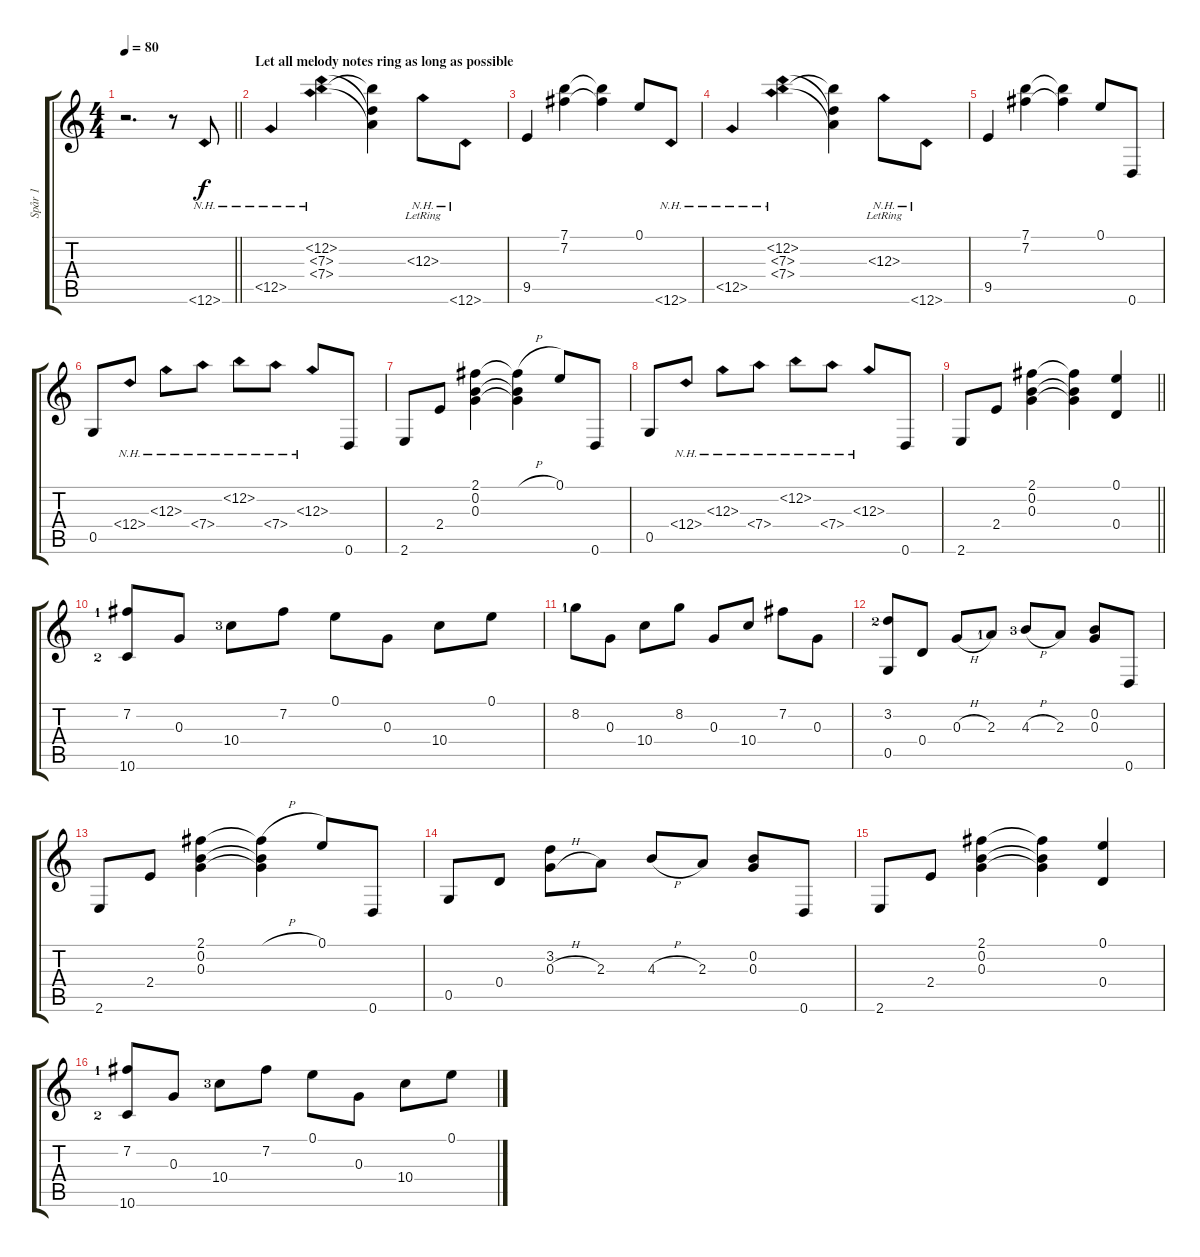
\track ("Spår 1" "Spår 1") {instrument acousticguitarsteel}
\staff {score tabs}
\tuning (E4 B3 G3 D3 G2 D2) {hide}
\ts (4 4)
\tempo 80
\clef g2
\barLineRight lightlight
\ks c
r.2{d dy f instrument acousticguitarsteel} r.8 12.6{nh}.8{beam Up} |
\section ("" "Let all melody notes ring as long as possible")
12.5{nh}.4 (12.2{nh} 7.3{nh} 7.4{nh}).4 (12.2{t} 7.3{t} 7.4{t}).4 12.3{nh lr}.8 12.6{nh}.8 |
9.5.4 (7.1 7.2).4 (7.1{t} 7.2{t}).4 0.1.8 12.6{nh}.8 |
12.5{nh}.4 (12.2{nh} 7.3{nh} 7.4{nh}).4 (12.2{t} 7.3{t} 7.4{t}).4 12.3{nh lr}.8 12.6{nh}.8 |
9.5.4 (7.1 7.2).4 (7.1{t} 7.2{t}).4 0.1.8 0.6.8 |
0.5.8 12.4{nh}.8 12.3{nh}.8 7.4{nh}.8 12.2{nh}.8 7.4{nh}.8 12.3{nh}.8 0.6.8 |
2.6.8 2.4.8 (2.1 0.2 0.3).4 (2.1{h t} 0.2{t} 0.3{t}).4 0.1.8 0.6.8 |
0.5.8 12.4{nh}.8 12.3{nh}.8 7.4{nh}.8 12.2{nh}.8 7.4{nh}.8 12.3{nh}.8 0.6.8 |
\barLineRight lightlight
2.6.8 2.4.8 (2.1 0.2 0.3).4 (2.1{t} 0.2{t} 0.3{t}).4 (0.1 0.4).4 |
(7.2{lf 2} 10.6{lf 3}).8 0.3.8 10.4{lf 4}.8 7.2.8 0.1.8 0.3.8 10.4.8 0.1.8 |
8.2{lf 2}.8 0.3.8 10.4.8 8.2.8 0.3.8 10.4.8 7.2.8 0.3.8 |
(3.2{lf 3} 0.5).8 0.4.8 0.3{h}.8 2.3{lf 2}.8 4.3{h lf 4}.8 2.3.8 (0.2 0.3).8 0.6.8 |
2.6.8 2.4.8 (2.1 0.2 0.3).4 (2.1{h t} 0.2{t} 0.3{t}).4 0.1.8 0.6.8 |
0.5.8 0.4.8 (3.2 0.3{h}).8 2.3.8 4.3{h}.8 2.3.8 (0.2 0.3).8 0.6.8 |
2.6.8 2.4.8 (2.1 0.2 0.3).4 (2.1{t} 0.2{t} 0.3{t}).4 (0.1 0.4).4 |
(7.2{lf 2} 10.6{lf 3}).8 0.3.8 10.4{lf 4}.8 7.2.8 0.1.8 0.3.8 10.4.8 0.1.8
